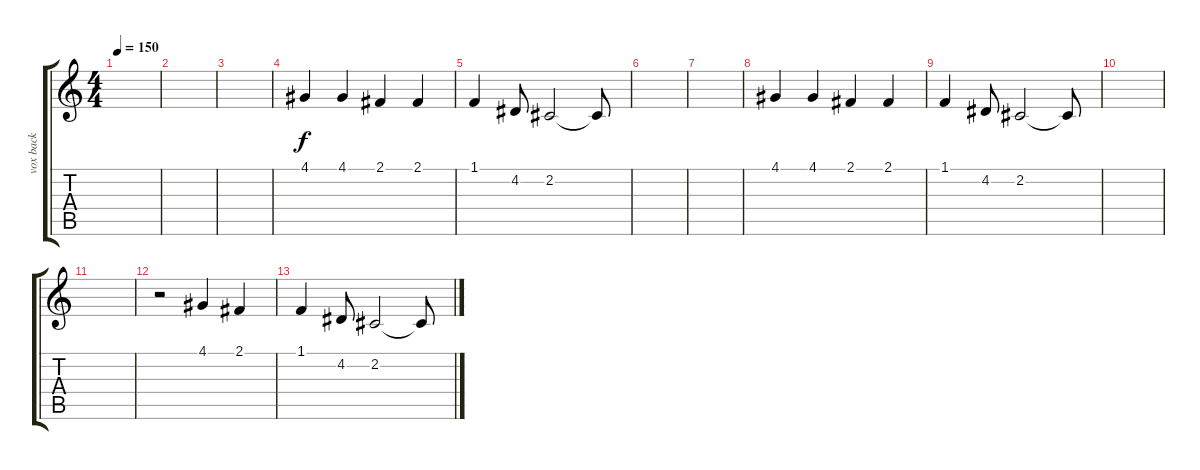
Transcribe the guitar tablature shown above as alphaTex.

\track ("vox back" "vox back") {instrument synthvoice}
\staff {score tabs}
\tuning (E4 B3 G3 D3 A2 E2) {hide}
\ts (4 4)
\tempo 150
\clef g2
\ks c
|
|
|
4.1.4 4.1.4 2.1.4 2.1.4 |
1.1.4 4.2.8 2.2.2 2.2{t}.8 |
|
|
4.1.4 4.1.4 2.1.4 2.1.4 |
1.1.4 4.2.8 2.2.2 2.2{t}.8 |
|
|
r.2 4.1.4 2.1.4 |
1.1.4 4.2.8 2.2.2 2.2{t}.8
